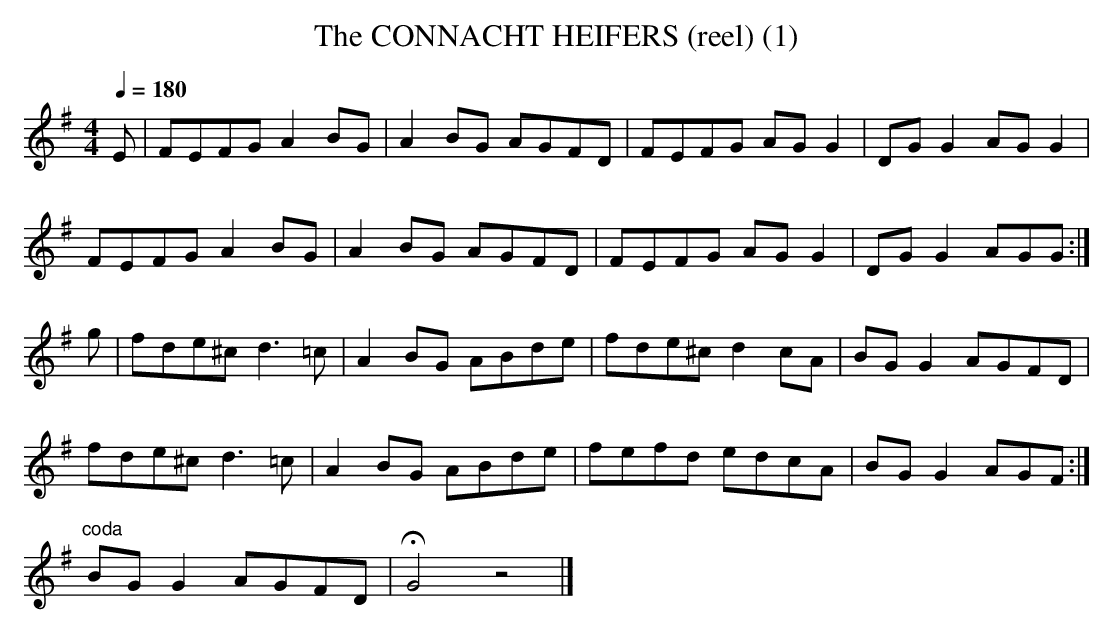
X:1
T:CONNACHT HEIFERS (reel) (1), The
Q:1/4=180
L:1/8
M:4/4
K:G
E|FEFG A2BG|A2BG AGFD|FEFG AGG2|DGG2 AGG2|
FEFG A2 BG|A2 BG AGFD|FEFG AG G2|DG G2 AGG:|
g|fde^c d3=c|A2BG ABde|fde^c d2 cA|BG G2 AGFD|
fde^c d3=c|A2 BG ABde|fefd edcA|BG G2 AGF:|
"^coda"BGG2 AGFD|HG4z4|]
